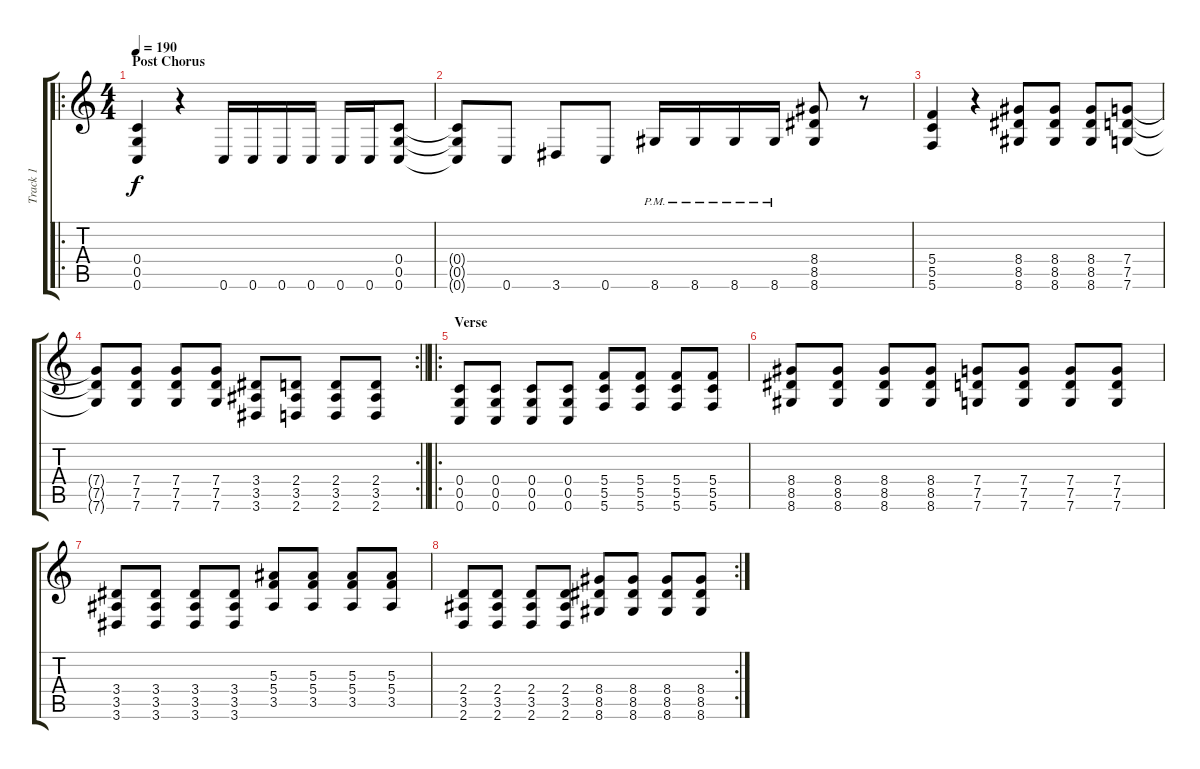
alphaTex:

\track ("Track 1" "Track 1") {instrument distortionguitar}
\staff {score tabs}
\tuning (D4 A3 F3 C3 G2 C2) {hide}
\ro
\ts (4 4)
\section ("" "Post Chorus")
\tempo 190
\clef g2
\ks c
(0.4 0.5 0.6).4{dy f} r.4 0.6.16 0.6.16 0.6.16 0.6.16 0.6.16 0.6.16 (0.4 0.5 0.6).8 |
(0.4{t} 0.5{t} 0.6{t}).8 0.6.8 3.6.8 0.6.8 8.6{pm}.16 8.6{pm}.16 8.6{pm}.16 8.6{pm}.16 (8.4 8.5 8.6).8 r.8 |
(5.4 5.5 5.6).4 r.4 (8.4 8.5 8.6).8 (8.4 8.5 8.6).8 (8.4 8.5 8.6).8 (7.4 7.5 7.6).8 |
\rc 2
\barLineRight lightlight
(7.4{t} 7.5{t} 7.6{t}).8 (7.4 7.5 7.6).8 (7.4 7.5 7.6).8 (7.4 7.5 7.6).8 (3.4 3.5 3.6).8 (2.4 3.5 2.6).8 (2.4 3.5 2.6).8 (2.4 3.5 2.6).8 |
\ro
\section ("" "Verse")
(0.4 0.5 0.6).8 (0.4 0.5 0.6).8 (0.4 0.5 0.6).8 (0.4 0.5 0.6).8 (5.4 5.5 5.6).8 (5.4 5.5 5.6).8 (5.4 5.5 5.6).8 (5.4 5.5 5.6).8 |
(8.4 8.5 8.6).8 (8.4 8.5 8.6).8 (8.4 8.5 8.6).8 (8.4 8.5 8.6).8 (7.4 7.5 7.6).8 (7.4 7.5 7.6).8 (7.4 7.5 7.6).8 (7.4 7.5 7.6).8 |
(3.4 3.5 3.6).8 (3.4 3.5 3.6).8 (3.4 3.5 3.6).8 (3.4 3.5 3.6).8 (5.3 5.4 3.5).8 (5.3 5.4 3.5).8 (5.3 5.4 3.5).8 (5.3 5.4 3.5).8 |
\rc 2
(2.4 3.5 2.6).8 (2.4 3.5 2.6).8 (2.4 3.5 2.6).8 (2.4 3.5 2.6).8 (8.4 8.5 8.6).8 (8.4 8.5 8.6).8 (8.4 8.5 8.6).8 (8.4 8.5 8.6).8
